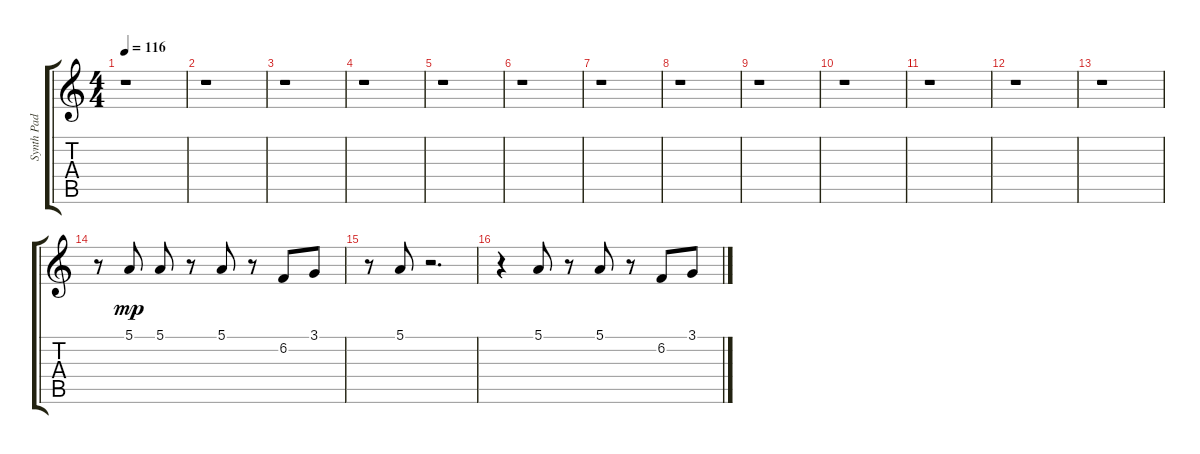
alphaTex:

\track ("Synth Pad (Choir)   " "Synth Pad ") {instrument pad4choir}
\staff {score tabs}
\tuning (E4 B3 G3 D3 A2 E2) {hide}
\ts (4 4)
\tempo 116
\clef g2
\ks c
r.1{dy mp} |
r.1 |
r.1 |
r.1 |
r.1 |
r.1 |
r.1 |
r.1 |
r.1 |
r.1 |
r.1 |
r.1 |
r.1 |
r.8 5.1.8 5.1.8 r.8 5.1.8 r.8 6.2.8 3.1.8 |
r.8 5.1.8 r.2{d} |
r.4 5.1.8 r.8 5.1.8 r.8 6.2.8 3.1.8
